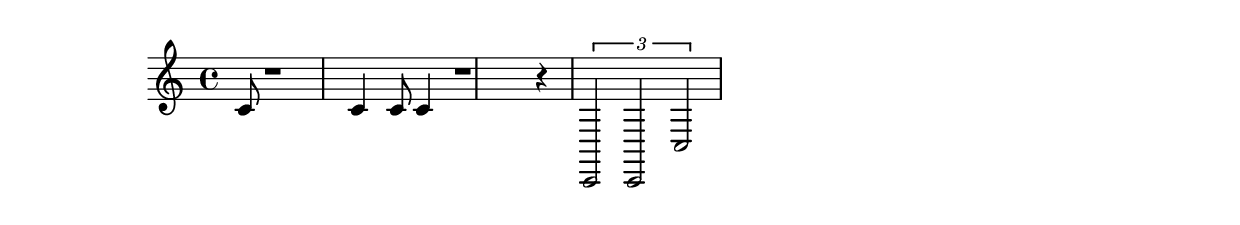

    \version "2.20.0"
    \score {
        \new Staff {
            \time 4/4
            c'8 r1 c'4 c'8 c'4 r1 r4 \tuplet 3/2 { c,2 c,2 c2 }
        }
        \layout { }
        \midi { }
    }
    